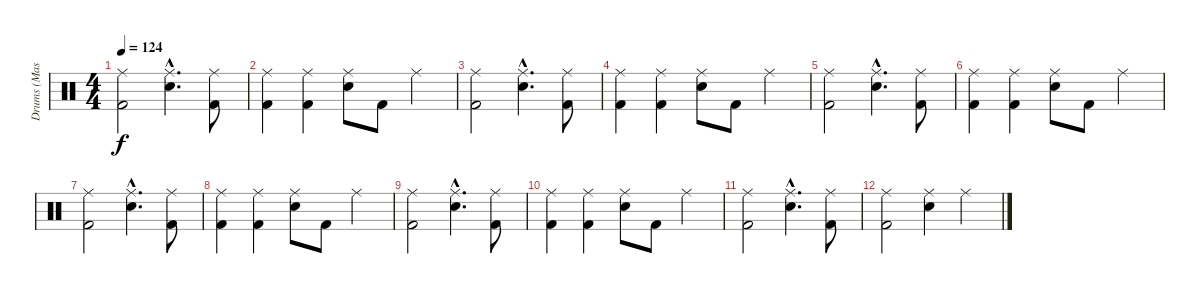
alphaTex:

\track ("Drums (Mason)" "Drums (Mas") {instrument percussion}
\staff {score}
\articulation defaults
\ts (4 4)
\tempo 124
\clef neutral
\ks c
("Ride (middle)" "Kick (hit) 2").2{dy f} ("Ride (middle)"{hac} "Electric Snare (hit)"{hac}).4{d} ("Ride (middle)" "Kick (hit) 2").8 |
("Ride (middle)" "Kick (hit) 2").4 ("Ride (middle)" "Kick (hit) 2").4 ("Ride (middle)" "Electric Snare (hit)").8 "Kick (hit) 2".8 "Ride (middle)".4 |
("Ride (middle)" "Kick (hit) 2").2 ("Ride (middle)"{hac} "Electric Snare (hit)"{hac}).4{d} ("Ride (middle)" "Kick (hit) 2").8 |
("Ride (middle)" "Kick (hit) 2").4 ("Ride (middle)" "Kick (hit) 2").4 ("Ride (middle)" "Electric Snare (hit)").8 "Kick (hit) 2".8 "Ride (middle)".4 |
("Ride (middle)" "Kick (hit) 2").2 ("Ride (middle)"{hac} "Electric Snare (hit)"{hac}).4{d} ("Ride (middle)" "Kick (hit) 2").8 |
("Ride (middle)" "Kick (hit) 2").4 ("Ride (middle)" "Kick (hit) 2").4 ("Ride (middle)" "Electric Snare (hit)").8 "Kick (hit) 2".8 "Ride (middle)".4 |
("Ride (middle)" "Kick (hit) 2").2 ("Ride (middle)"{hac} "Electric Snare (hit)"{hac}).4{d} ("Ride (middle)" "Kick (hit) 2").8 |
("Ride (middle)" "Kick (hit) 2").4 ("Ride (middle)" "Kick (hit) 2").4 ("Ride (middle)" "Electric Snare (hit)").8 "Kick (hit) 2".8 "Ride (middle)".4 |
("Ride (middle)" "Kick (hit) 2").2 ("Ride (middle)"{hac} "Electric Snare (hit)"{hac}).4{d} ("Ride (middle)" "Kick (hit) 2").8 |
("Ride (middle)" "Kick (hit) 2").4 ("Ride (middle)" "Kick (hit) 2").4 ("Ride (middle)" "Electric Snare (hit)").8 "Kick (hit) 2".8 "Ride (middle)".4 |
("Ride (middle)" "Kick (hit) 2").2 ("Ride (middle)"{hac} "Electric Snare (hit)"{hac}).4{d} ("Ride (middle)" "Kick (hit) 2").8 |
("Ride (middle)" "Kick (hit) 2").2 ("Ride (middle)" "Electric Snare (hit)").4 "Ride (middle)".4
